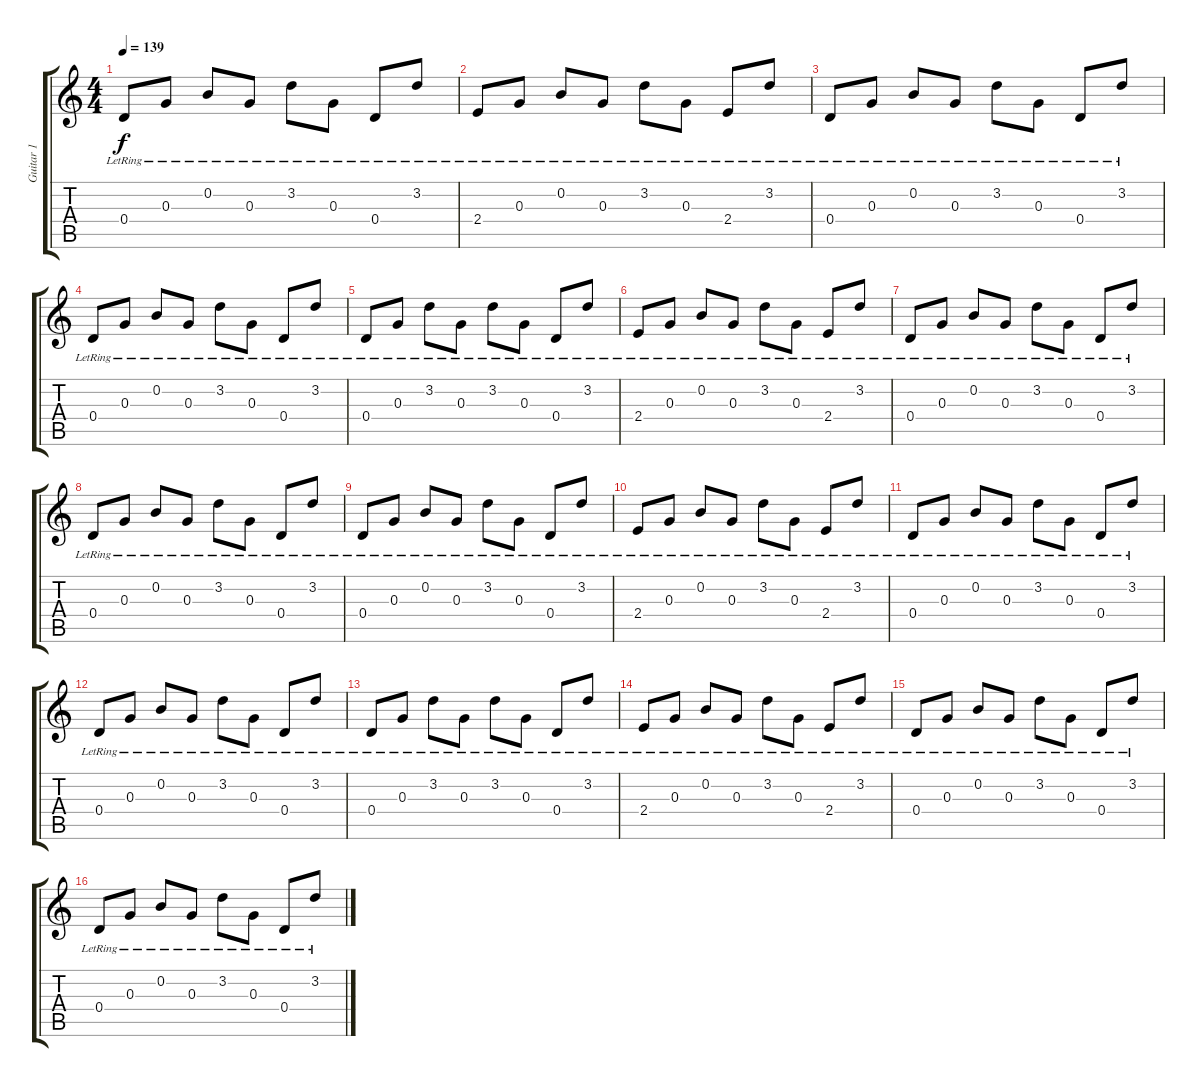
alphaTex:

\track ("Guitar 1" "Guitar 1") {instrument electricguitarclean}
\staff {score tabs}
\tuning (E4 B3 G3 D3 A2 D2) {hide}
\ts (4 4)
\tempo 139
\clef g2
\ks c
0.4{lr}.8{dy f} 0.3{lr}.8 0.2{lr}.8 0.3{lr}.8 3.2{lr}.8 0.3{lr}.8 0.4{lr}.8 3.2{lr}.8 |
2.4{lr}.8 0.3{lr}.8 0.2{lr}.8 0.3{lr}.8 3.2{lr}.8 0.3{lr}.8 2.4{lr}.8 3.2{lr}.8 |
0.4{lr}.8 0.3{lr}.8 0.2{lr}.8 0.3{lr}.8 3.2{lr}.8 0.3{lr}.8 0.4{lr}.8 3.2{lr}.8 |
0.4{lr}.8 0.3{lr}.8 0.2{lr}.8 0.3{lr}.8 3.2{lr}.8 0.3{lr}.8 0.4{lr}.8 3.2{lr}.8 |
0.4{lr}.8 0.3{lr}.8 3.2{lr}.8 0.3{lr}.8 3.2{lr}.8 0.3{lr}.8 0.4{lr}.8 3.2{lr}.8 |
2.4{lr}.8 0.3{lr}.8 0.2{lr}.8 0.3{lr}.8 3.2{lr}.8 0.3{lr}.8 2.4{lr}.8 3.2{lr}.8 |
0.4{lr}.8 0.3{lr}.8 0.2{lr}.8 0.3{lr}.8 3.2{lr}.8 0.3{lr}.8 0.4{lr}.8 3.2{lr}.8 |
0.4{lr}.8 0.3{lr}.8 0.2{lr}.8 0.3{lr}.8 3.2{lr}.8 0.3{lr}.8 0.4{lr}.8 3.2{lr}.8 |
0.4{lr}.8 0.3{lr}.8 0.2{lr}.8 0.3{lr}.8 3.2{lr}.8 0.3{lr}.8 0.4{lr}.8 3.2{lr}.8 |
2.4{lr}.8 0.3{lr}.8 0.2{lr}.8 0.3{lr}.8 3.2{lr}.8 0.3{lr}.8 2.4{lr}.8 3.2{lr}.8 |
0.4{lr}.8 0.3{lr}.8 0.2{lr}.8 0.3{lr}.8 3.2{lr}.8 0.3{lr}.8 0.4{lr}.8 3.2{lr}.8 |
0.4{lr}.8 0.3{lr}.8 0.2{lr}.8 0.3{lr}.8 3.2{lr}.8 0.3{lr}.8 0.4{lr}.8 3.2{lr}.8 |
0.4{lr}.8 0.3{lr}.8 3.2{lr}.8 0.3{lr}.8 3.2{lr}.8 0.3{lr}.8 0.4{lr}.8 3.2{lr}.8 |
2.4{lr}.8 0.3{lr}.8 0.2{lr}.8 0.3{lr}.8 3.2{lr}.8 0.3{lr}.8 2.4{lr}.8 3.2{lr}.8 |
0.4{lr}.8 0.3{lr}.8 0.2{lr}.8 0.3{lr}.8 3.2{lr}.8 0.3{lr}.8 0.4{lr}.8 3.2{lr}.8 |
0.4{lr}.8 0.3{lr}.8 0.2{lr}.8 0.3{lr}.8 3.2{lr}.8 0.3{lr}.8 0.4{lr}.8 3.2{lr}.8
